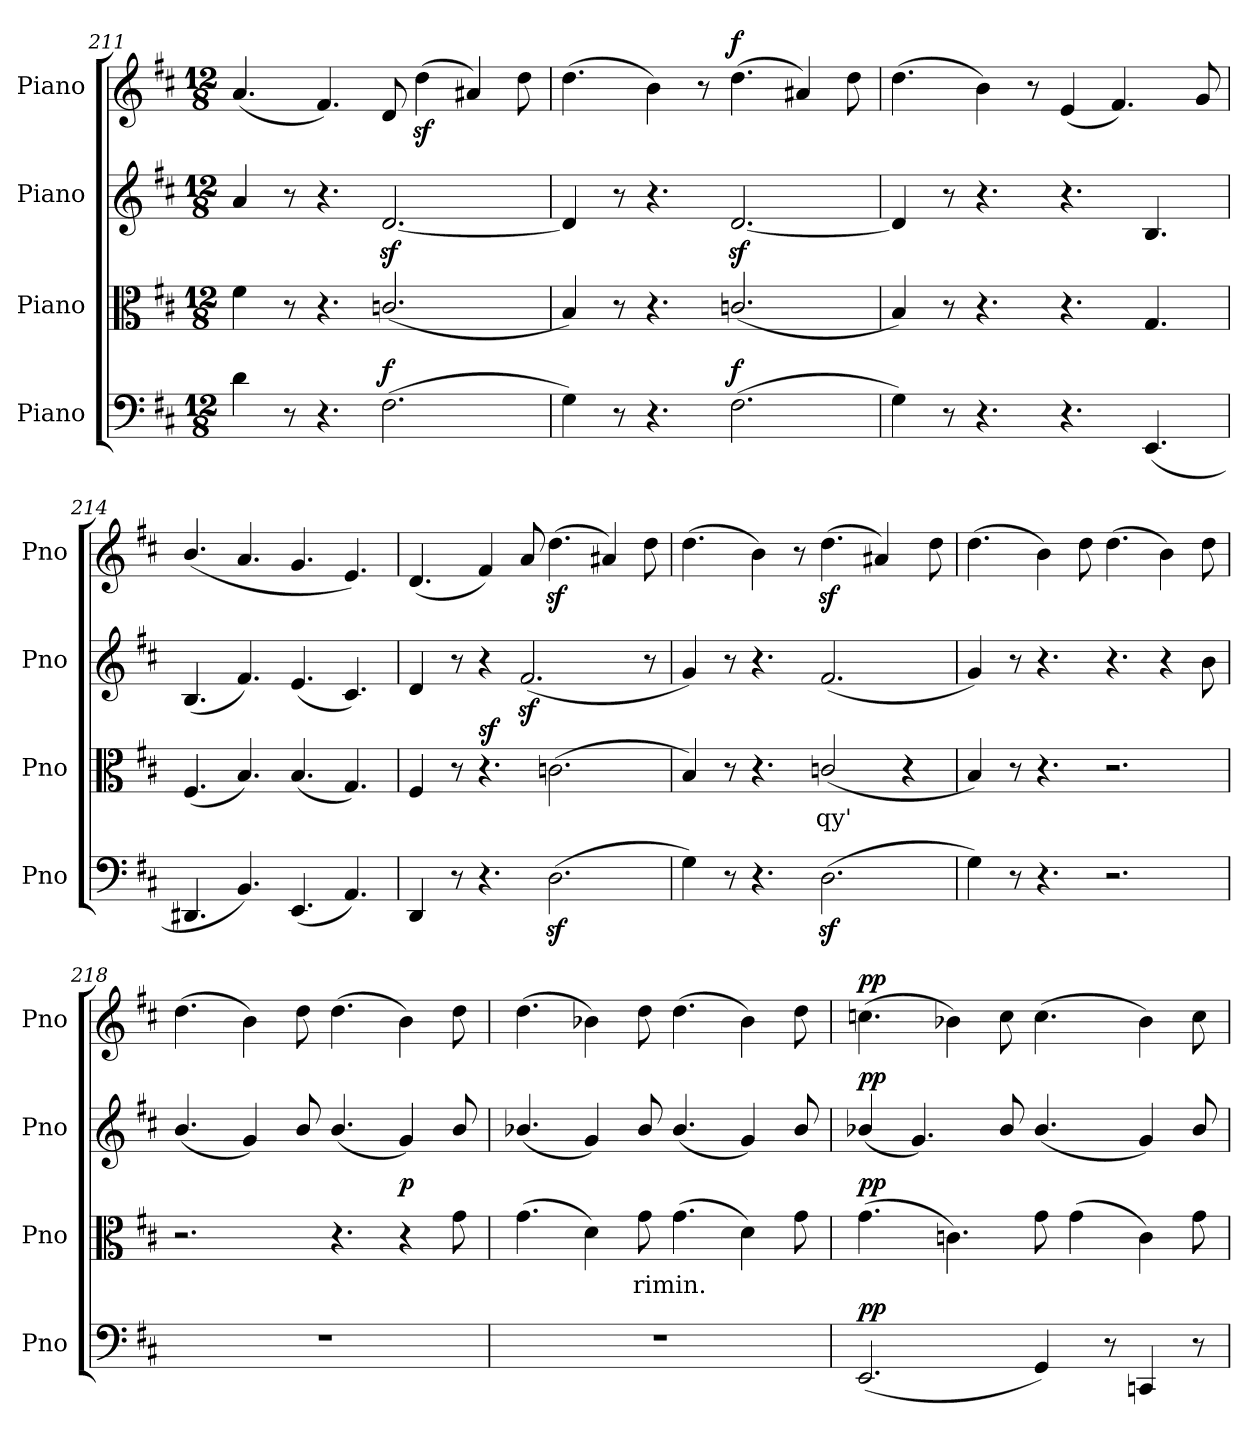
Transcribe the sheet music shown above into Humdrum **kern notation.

**kern	**dynam	**kern	**text	**dynam	**kern	**dynam	**kern	**dynam
*part4	*part4	*part3	*part3	*part3	*part2	*part2	*part1	*part1
*staff4	*staff4	*staff3	*staff3	*staff3	*staff2	*staff2	*staff1	*staff1
*I"Piano	*	*I"Piano	*	*	*I"Piano	*	*I"Piano	*
*I'Pno	*	*I'Pno	*	*	*I'Pno	*	*I'Pno	*
*clefF4	*	*clefC3	*	*	*clefG2	*	*clefG2	*
*k[f#c#]	*	*k[f#c#]	*	*	*k[f#c#]	*	*k[f#c#]	*
*M12/8	*	*M12/8	*	*	*M12/8	*	*M12/8	*
=211	=211	=211	=211	=211	=211	=211	=211	=211
4d\	.	4f#\	.	.	4a/	.	(4.a/	.
8r	.	8r	.	.	8r	.	.	.
4.r	.	4.r	.	.	4.r	.	4.f#/)	.
!	!LO:DY:a	!	!	!	!	!	!	!
(2.F#\	f	(2.cnz>/	.	.	[2.d/	.	8d/	.
.	.	.	.	.	.	.	(4ddz>\	.
.	.	.	.	.	.	.	4a#X/)	.
.	.	.	.	.	.	.	8dd\	.
=212	=212	=212	=212	=212	=212	=212	=212	=212
4G\)	.	4B/)	.	.	4d/]	.	(4.dd\	.
8r	.	8r	.	.	8r	.	.	.
4.r	.	4.r	.	.	4.r	.	4b\)	.
.	.	.	.	.	.	.	8r	.
!	!LO:DY:a	!	!	!	!	!	!	!LO:DY:a
(2.F#\	f	(2.cnz>/	.	.	[2.d/	.	(4.dd\	f
.	.	.	.	.	.	.	4a#X/)	.
.	.	.	.	.	.	.	8dd\	.
=213	=213	=213	=213	=213	=213	=213	=213	=213
4G\)	.	4B/)	.	.	4d/]	.	(4.dd\	.
8r	.	8r	.	.	8r	.	.	.
4.r	.	4.r	.	.	4.r	.	4b\)	.
.	.	.	.	.	.	.	8r	.
4.r	.	4.r	.	.	4.r	.	(4e/	.
.	.	.	.	.	.	.	4.f#/)	.
(4.EE/	.	4.G/	.	.	4.B/	.	.	.
.	.	.	.	.	.	.	8g/	.
=214	=214	=214	=214	=214	=214	=214	=214	=214
4.DD#X/	.	(4.F#/	.	.	(4.B/	.	(4.b/	.
4.BB/)	.	4.B/)	.	.	4.f#/)	.	4.a/	.
(4.EE/	.	(4.B/	.	.	(4.e/	.	4.g/	.
4.AA/)	.	4.G/)	.	.	4.c#/)	.	4.e/)	.
!!LO:LB:g=z
=215	=215	=215	=215	=215	=215	=215	=215	=215
4DD/	.	4F#/	.	.	4d/	.	(4.d/	.
8r	.	8r	.	.	8r	.	.	.
!	!	!	!	!LO:DY:a	!	!	!	!
4.r	.	4.r	.	sf	4r	.	4f#/)	.
.	.	.	.	.	(2.f#z>/	.	8a/	.
(2.Dz>\	.	(2.cn\	.	.	.	.	(4.ddz>\	.
.	.	.	.	.	.	.	4a#X/)	.
.	.	.	.	.	8r	.	8dd\	.
=216	=216	=216	=216	=216	=216	=216	=216	=216
4G\)	.	4B/)	.	.	4g/)	.	(4.dd\	.
8r	.	8r	.	.	8r	.	.	.
4.r	.	4.r	.	.	4.r	.	4b\)	.
.	.	.	.	.	.	.	8r	.
!	!	!	!LO:LY:b	!	!	!	!	!
(2.Dz>\	.	(2cn/	qy'	.	(2.f#/	.	(4.ddz>\	.
.	.	.	.	.	.	.	4a#X/)	.
.	.	4r	.	.	.	.	.	.
.	.	.	.	.	.	.	8dd\	.
=217	=217	=217	=217	=217	=217	=217	=217	=217
4G\)	.	4B/)	.	.	4g/)	.	(4.dd\	.
8r	.	8r	.	.	8r	.	.	.
4.r	.	4.r	.	.	4.r	.	4b\)	.
.	.	.	.	.	.	.	8dd\	.
2.r	.	2.r	.	.	4.r	.	(4.dd\	.
.	.	.	.	.	4r	.	4b\)	.
.	.	.	.	.	8b\	.	8dd\	.
=218	=218	=218	=218	=218	=218	=218	=218	=218
1.r	.	2.r	.	.	(4.b/	.	(4.dd\	.
.	.	.	.	.	4g/)	.	4b\)	.
.	.	.	.	.	8b/	.	8dd\	.
.	.	4.r	.	.	(4.b/	.	(4.dd\	.
!	!	!	!	!LO:DY:a	!	!	!	!
.	.	4r	.	p	4g/)	.	4b\)	.
.	.	8g\	.	.	8b/	.	8dd\	.
=219	=219	=219	=219	=219	=219	=219	=219	=219
1.r	.	(4.g\	.	.	(4.b-X/	.	(4.dd\	.
.	.	4d\)	.	.	4g/)	.	4b-X\)	.
!	!	!	!LO:LY:b	!	!	!	!	!
.	.	8g\	rimin.	.	8b-/	.	8dd\	.
.	.	(4.g\	.	.	(4.b-/	.	(4.dd\	.
.	.	4d\)	.	.	4g/)	.	4b-\)	.
.	.	8g\	.	.	8b-/	.	8dd\	.
=220	=220	=220	=220	=220	=220	=220	=220	=220
!	!LO:DY:a	!	!	!LO:DY:a	!	!LO:DY:a	!	!LO:DY:a
(2.EE/	pp	(4.g\	.	pp	(4b-X/	pp	(4.ccn\	pp
.	.	.	.	.	4.g/)	.	.	.
.	.	4.cn\)	.	.	.	.	4b-X\)	.
.	.	.	.	.	8b-/	.	8cc\	.
4GG/)	.	8g\	.	.	(4.b-/	.	(4.cc\	.
.	.	(4g\	.	.	.	.	.	.
8r	.	.	.	.	.	.	.	.
4CCn/	.	4c\)	.	.	4g/)	.	4b-\)	.
8r	.	8g\	.	.	8b-/	.	8cc\	.
=	=	=	=	=	=	=	=	=
*-	*-	*-	*-	*-	*-	*-	*-	*-
